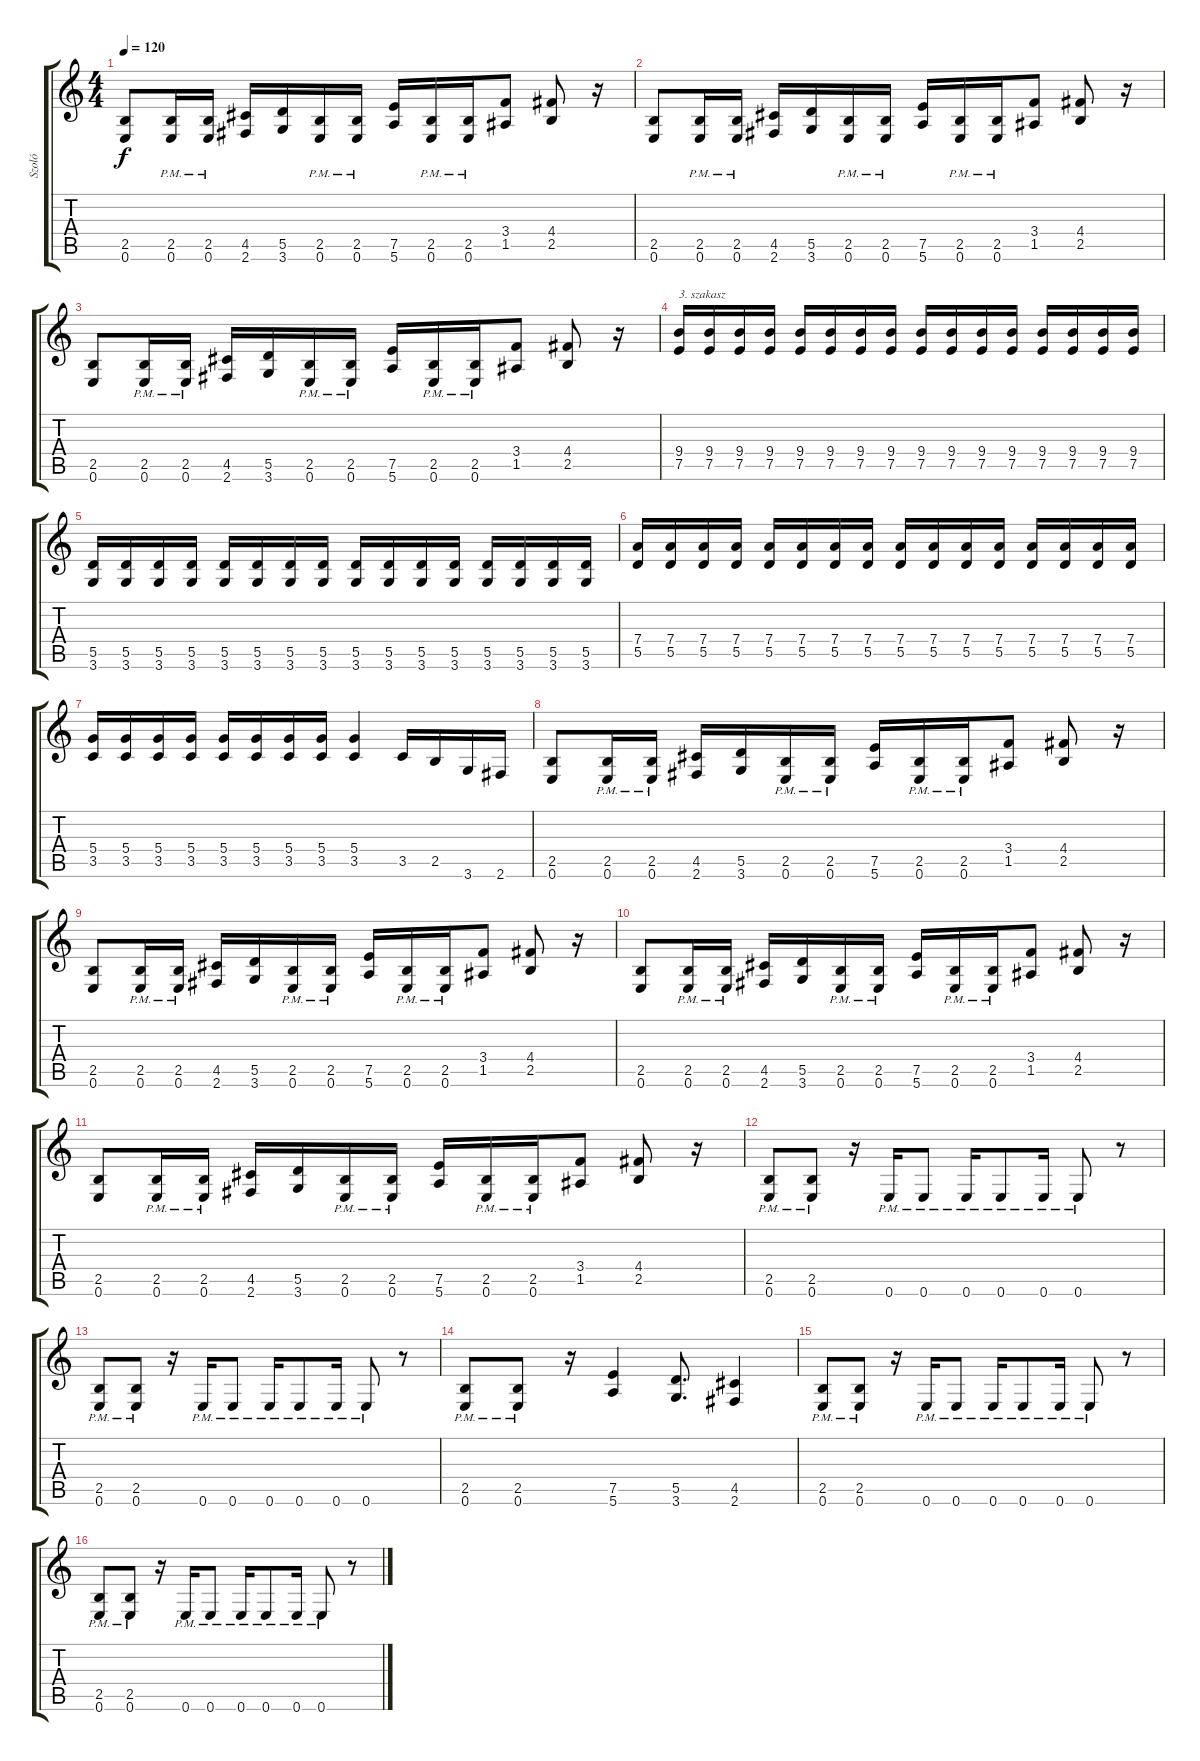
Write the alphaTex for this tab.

\track ("Szoló" "Szoló") {instrument electricguitarjazz}
\staff {score tabs}
\tuning (E4 B3 G3 D3 A2 E2) {hide}
\ts (4 4)
\tempo 120
\clef g2
\ks c
(2.5 0.6).8{dy f} (2.5{pm} 0.6{pm}).16 (2.5{pm} 0.6{pm}).16 (4.5 2.6).16 (5.5 3.6).16 (2.5{pm} 0.6{pm}).16 (2.5{pm} 0.6{pm}).16 (7.5 5.6).16 (2.5{pm} 0.6{pm}).16 (2.5{pm} 0.6{pm}).16 (3.4 1.5).8 (4.4 2.5).8 r.16 |
(2.5 0.6).8 (2.5{pm} 0.6{pm}).16 (2.5{pm} 0.6{pm}).16 (4.5 2.6).16 (5.5 3.6).16 (2.5{pm} 0.6{pm}).16 (2.5{pm} 0.6{pm}).16 (7.5 5.6).16 (2.5{pm} 0.6{pm}).16 (2.5{pm} 0.6{pm}).16 (3.4 1.5).8 (4.4 2.5).8 r.16 |
(2.5 0.6).8 (2.5{pm} 0.6{pm}).16 (2.5{pm} 0.6{pm}).16 (4.5 2.6).16 (5.5 3.6).16 (2.5{pm} 0.6{pm}).16 (2.5{pm} 0.6{pm}).16 (7.5 5.6).16 (2.5{pm} 0.6{pm}).16 (2.5{pm} 0.6{pm}).16 (3.4 1.5).8 (4.4 2.5).8 r.16 |
(9.4 7.5).16{txt "3. szakasz"} (9.4 7.5).16 (9.4 7.5).16 (9.4 7.5).16 (9.4 7.5).16 (9.4 7.5).16 (9.4 7.5).16 (9.4 7.5).16 (9.4 7.5).16 (9.4 7.5).16 (9.4 7.5).16 (9.4 7.5).16 (9.4 7.5).16 (9.4 7.5).16 (9.4 7.5).16 (9.4 7.5).16 |
(5.5 3.6).16 (5.5 3.6).16 (5.5 3.6).16 (5.5 3.6).16 (5.5 3.6).16 (5.5 3.6).16 (5.5 3.6).16 (5.5 3.6).16 (5.5 3.6).16 (5.5 3.6).16 (5.5 3.6).16 (5.5 3.6).16 (5.5 3.6).16 (5.5 3.6).16 (5.5 3.6).16 (5.5 3.6).16 |
(7.4 5.5).16 (7.4 5.5).16 (7.4 5.5).16 (7.4 5.5).16 (7.4 5.5).16 (7.4 5.5).16 (7.4 5.5).16 (7.4 5.5).16 (7.4 5.5).16 (7.4 5.5).16 (7.4 5.5).16 (7.4 5.5).16 (7.4 5.5).16 (7.4 5.5).16 (7.4 5.5).16 (7.4 5.5).16 |
(5.4 3.5).16 (5.4 3.5).16 (5.4 3.5).16 (5.4 3.5).16 (5.4 3.5).16 (5.4 3.5).16 (5.4 3.5).16 (5.4 3.5).16 (5.4 3.5).4 3.5.16 2.5.16 3.6.16 2.6.16 |
(2.5 0.6).8 (2.5{pm} 0.6{pm}).16 (2.5{pm} 0.6{pm}).16 (4.5 2.6).16 (5.5 3.6).16 (2.5{pm} 0.6{pm}).16 (2.5{pm} 0.6{pm}).16 (7.5 5.6).16 (2.5{pm} 0.6{pm}).16 (2.5{pm} 0.6{pm}).16 (3.4 1.5).8 (4.4 2.5).8 r.16 |
(2.5 0.6).8 (2.5{pm} 0.6{pm}).16 (2.5{pm} 0.6{pm}).16 (4.5 2.6).16 (5.5 3.6).16 (2.5{pm} 0.6{pm}).16 (2.5{pm} 0.6{pm}).16 (7.5 5.6).16 (2.5{pm} 0.6{pm}).16 (2.5{pm} 0.6{pm}).16 (3.4 1.5).8 (4.4 2.5).8 r.16 |
(2.5 0.6).8 (2.5{pm} 0.6{pm}).16 (2.5{pm} 0.6{pm}).16 (4.5 2.6).16 (5.5 3.6).16 (2.5{pm} 0.6{pm}).16 (2.5{pm} 0.6{pm}).16 (7.5 5.6).16 (2.5{pm} 0.6{pm}).16 (2.5{pm} 0.6{pm}).16 (3.4 1.5).8 (4.4 2.5).8 r.16 |
(2.5 0.6).8 (2.5{pm} 0.6{pm}).16 (2.5{pm} 0.6{pm}).16 (4.5 2.6).16 (5.5 3.6).16 (2.5{pm} 0.6{pm}).16 (2.5{pm} 0.6{pm}).16 (7.5 5.6).16 (2.5{pm} 0.6{pm}).16 (2.5{pm} 0.6{pm}).16 (3.4 1.5).8 (4.4 2.5).8 r.16 |
(2.5{pm} 0.6{pm}).8 (2.5{pm} 0.6{pm}).8 r.16 0.6{pm}.16 0.6{pm}.8 0.6{pm}.16 0.6{pm}.8 0.6{pm}.16 0.6{pm}.8 r.8 |
(2.5{pm} 0.6{pm}).8 (2.5{pm} 0.6{pm}).8 r.16 0.6{pm}.16 0.6{pm}.8 0.6{pm}.16 0.6{pm}.8 0.6{pm}.16 0.6{pm}.8 r.8 |
(2.5{pm} 0.6{pm}).8 (2.5{pm} 0.6{pm}).8 r.16 (7.5 5.6).4 (5.5 3.6).8{d} (4.5 2.6).4 |
(2.5{pm} 0.6{pm}).8 (2.5{pm} 0.6{pm}).8 r.16 0.6{pm}.16 0.6{pm}.8 0.6{pm}.16 0.6{pm}.8 0.6{pm}.16 0.6{pm}.8 r.8 |
(2.5{pm} 0.6{pm}).8 (2.5{pm} 0.6{pm}).8 r.16 0.6{pm}.16 0.6{pm}.8 0.6{pm}.16 0.6{pm}.8 0.6{pm}.16 0.6{pm}.8 r.8
